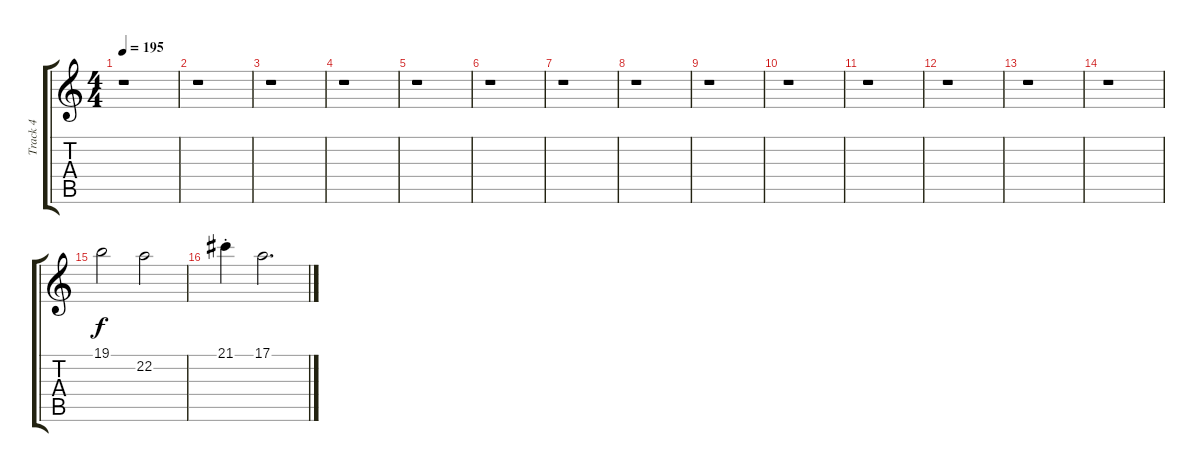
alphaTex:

\track ("Track 4" "Track 4") {instrument synthbrass1}
\staff {score tabs}
\tuning (E4 B3 G3 D3 A2 E2) {hide}
\ts (4 4)
\tempo 195
\clef g2
\ks c
r.1{dy f} |
r.1 |
r.1 |
r.1 |
r.1 |
r.1 |
r.1 |
r.1 |
r.1 |
r.1 |
r.1 |
r.1 |
r.1 |
r.1 |
19.1.2 22.2.2 |
21.1{st}.4 17.1.2{d}
